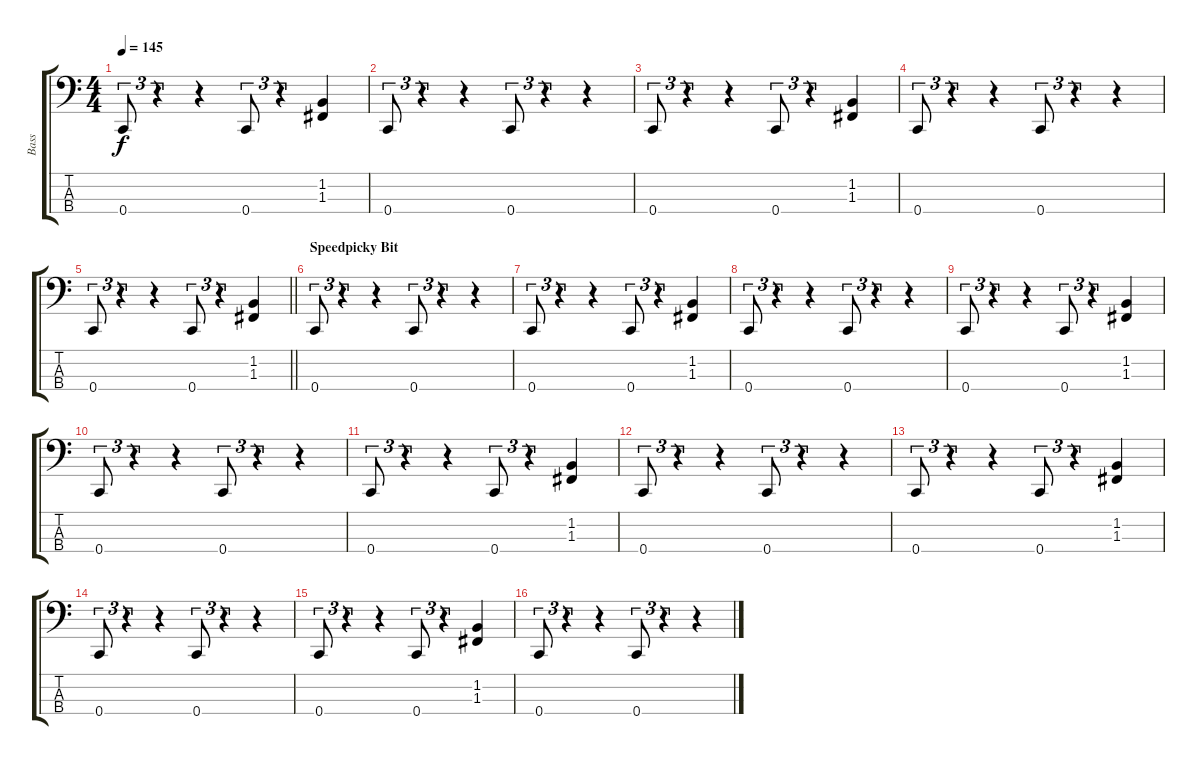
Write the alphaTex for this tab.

\track ("Bass" "Bass") {instrument electricbasspick}
\staff {score tabs}
\tuning (Eb2 Bb1 F1 C1) {hide}
\ts (4 4)
\tempo 145
\clef f4
\ks c
0.4.8{tu (3 2) dy f} r.4{tu (3 2)} r.4 0.4.8{tu (3 2)} r.4{tu (3 2)} (1.2 1.3).4 |
0.4.8{tu (3 2)} r.4{tu (3 2)} r.4 0.4.8{tu (3 2)} r.4{tu (3 2)} r.4 |
0.4.8{tu (3 2)} r.4{tu (3 2)} r.4 0.4.8{tu (3 2)} r.4{tu (3 2)} (1.2 1.3).4 |
0.4.8{tu (3 2)} r.4{tu (3 2)} r.4 0.4.8{tu (3 2)} r.4{tu (3 2)} r.4 |
\barLineRight lightlight
0.4.8{tu (3 2)} r.4{tu (3 2)} r.4 0.4.8{tu (3 2)} r.4{tu (3 2)} (1.2 1.3).4 |
\section ("" "Speedpicky Bit")
0.4.8{tu (3 2)} r.4{tu (3 2)} r.4 0.4.8{tu (3 2)} r.4{tu (3 2)} r.4 |
0.4.8{tu (3 2)} r.4{tu (3 2)} r.4 0.4.8{tu (3 2)} r.4{tu (3 2)} (1.2 1.3).4 |
0.4.8{tu (3 2)} r.4{tu (3 2)} r.4 0.4.8{tu (3 2)} r.4{tu (3 2)} r.4 |
0.4.8{tu (3 2)} r.4{tu (3 2)} r.4 0.4.8{tu (3 2)} r.4{tu (3 2)} (1.2 1.3).4 |
0.4.8{tu (3 2)} r.4{tu (3 2)} r.4 0.4.8{tu (3 2)} r.4{tu (3 2)} r.4 |
0.4.8{tu (3 2)} r.4{tu (3 2)} r.4 0.4.8{tu (3 2)} r.4{tu (3 2)} (1.2 1.3).4 |
0.4.8{tu (3 2)} r.4{tu (3 2)} r.4 0.4.8{tu (3 2)} r.4{tu (3 2)} r.4 |
0.4.8{tu (3 2)} r.4{tu (3 2)} r.4 0.4.8{tu (3 2)} r.4{tu (3 2)} (1.2 1.3).4 |
0.4.8{tu (3 2)} r.4{tu (3 2)} r.4 0.4.8{tu (3 2)} r.4{tu (3 2)} r.4 |
0.4.8{tu (3 2)} r.4{tu (3 2)} r.4 0.4.8{tu (3 2)} r.4{tu (3 2)} (1.2 1.3).4 |
0.4.8{tu (3 2)} r.4{tu (3 2)} r.4 0.4.8{tu (3 2)} r.4{tu (3 2)} r.4
